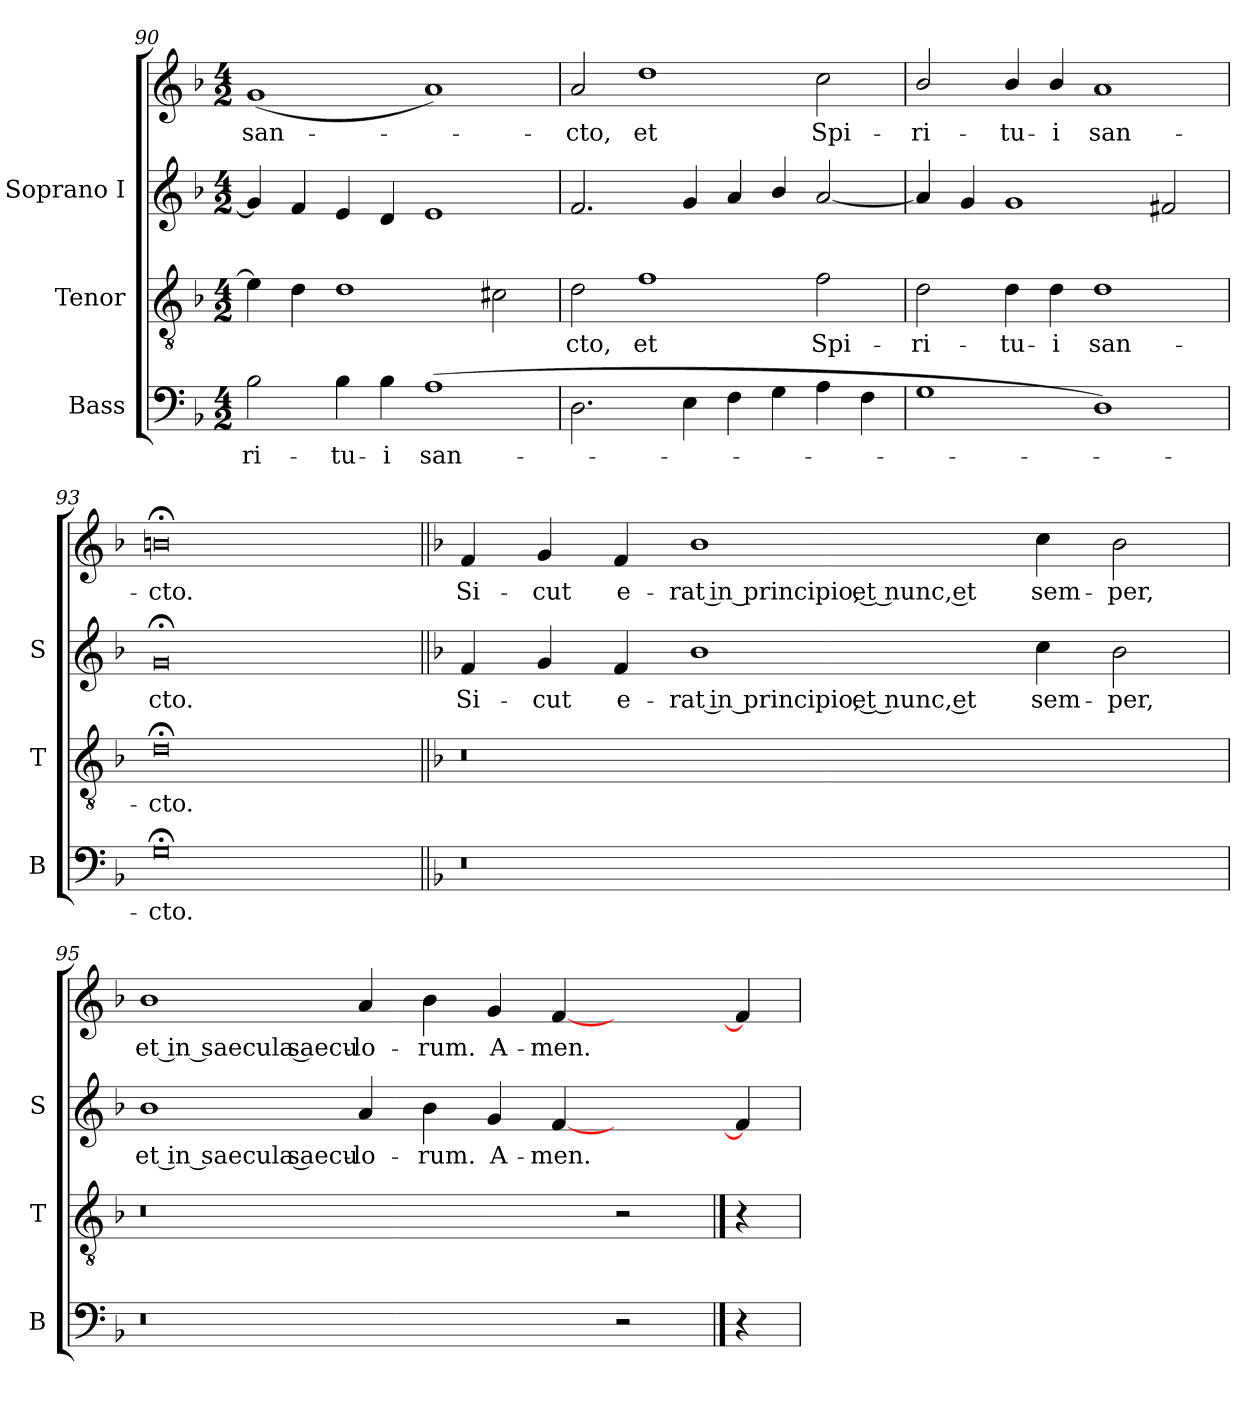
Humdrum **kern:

**kern	**text	**kern	**text	**kern	**text	**kern	**text
*part3	*part3	*part2	*part2	*part1	*part1	*part1	*part1
*staff4	*staff4	*staff3	*staff3	*staff2	*staff2	*staff1	*staff1
*I"Bass	*	*I"Tenor	*	*I"Soprano I	*	*	*
*I'B	*	*I'T	*	*I'S	*	*	*
*clefF4	*	*clefGv2	*	*clefG2	*	*clefG2	*
*k[b-]	*	*k[b-]	*	*k[b-]	*	*k[b-]	*
*F:	*	*F:	*	*F:	*	*F:	*
*M4/2	*	*M4/2	*	*M4/2	*	*M4/2	*
=90	=90	=90	=90	=90	=90	=90	=90
!	!LO:LY:b	!	!	!	!	!	!LO:LY:b
2B-	-ri-	4e]	.	4g]	.	(<1g	san-
.	.	4d	.	4f	.	.	.
!	!LO:LY:b	!	!	!	!	!	!
4B-	-tu-	1d	.	4e	.	.	.
!	!LO:LY:b	!	!	!	!	!	!
4B-	-i	.	.	4d	.	.	.
!	!LO:LY:b	!	!	!	!	!	!
(>1A	san-	.	.	1e	.	1a)	.
.	.	2c#X	.	.	.	.	.
=91	=91	=91	=91	=91	=91	=91	=91
!	!	!	!LO:LY:b	!	!	!	!LO:LY:b
2.D	.	2d	cto,	2.f	.	2a	cto,
!	!	!	!LO:LY:b	!	!	!	!LO:LY:b
.	.	1f	et	.	.	1dd	et
4E	.	.	.	4g	.	.	.
4F	.	.	.	4a	.	.	.
4G	.	.	.	4b-/	.	.	.
!	!	!	!LO:LY:b	!	!	!	!LO:LY:b
4A	.	2f	Spi-	[2a	.	2cc	Spi-
4F	.	.	.	.	.	.	.
=92	=92	=92	=92	=92	=92	=92	=92
!	!	!	!LO:LY:b	!	!	!	!LO:LY:b
1G	.	2d	-ri-	4a]	.	2b-/	-ri-
.	.	.	.	4g	.	.	.
!	!	!	!LO:LY:b	!	!	!	!LO:LY:b
.	.	4d	-tu-	1g	.	4b-/	-tu-
!	!	!	!LO:LY:b	!	!	!	!LO:LY:b
.	.	4d	-i	.	.	4b-/	-i
!	!	!	!LO:LY:b	!	!	!	!LO:LY:b
1D)	.	1d	san-	.	.	1a	san-
.	.	.	.	2f#X	.	.	.
=93	=93	=93	=93	=93	=93	=93	=93
!	!LO:LY:b	!	!LO:LY:b	!	!LO:LY:b	!	!LO:LY:b
0G;<	cto.	0d;<	-cto.	0g;<	cto.	0bn;<	-cto.
!!LO:LB:g=z
=94||	=94||	=94||	=94||	=94||	=94||	=94||	=94||
*	*	*	*	*k[b-]	*	*k[b-]	*
*	*	*	*	*F:	*	*F:	*
!	!	!	!	!	!LO:LY:b	!	!LO:LY:b
0r	.	0r	.	4f	Si-	4f	Si-
!	!	!	!	!	!LO:LY:b	!	!LO:LY:b
.	.	.	.	4g	-cut	4g	-cut
!	!	!	!	!	!LO:LY:b	!	!LO:LY:b
.	.	.	.	4f	e-	4f	e-
!	!	!	!	!	!LO:LY:b	!	!LO:LY:b
.	.	.	.	1b-	-rat in principio, et nunc, et	1b-	-rat in principio, et nunc, et
!	!	!	!	!	!LO:LY:b	!	!LO:LY:b
.	.	.	.	4cc	sem-	4cc	sem-
!	!	!	!	!	!LO:LY:b	!	!LO:LY:b
2ryy	.	2ryy	.	2b-	-per,	2b-	-per,
=95	=95	=95	=95	=95	=95	=95	=95
!	!	!	!	!	!LO:LY:b	!	!LO:LY:b
0r	.	0r	.	1b-	et in saecula saecu-	1b-	et in saecula saecu-
!	!	!	!	!	!LO:LY:b	!	!LO:LY:b
.	.	.	.	4a	-lo-	4a	-lo-
!	!	!	!	!	!LO:LY:b	!	!LO:LY:b
.	.	.	.	4b-	-rum.	4b-	-rum.
!	!	!	!	!	!LO:LY:b	!	!LO:LY:b
.	.	.	.	4g	A-	4g	A-
!	!	!	!	!	!LO:LY:b	!	!LO:LY:b
.	.	.	.	[4f	-men.	[4f	-men.
2r	.	2r	.	2ryy	.	2ryy	.
==96	=96-	==96	=96-	=96-	=96-	=96-	=96-
4r	.	4r	.	4f]	.	4f]	.
=	=	=	=	=	=	=	=
*-	*-	*-	*-	*-	*-	*-	*-
